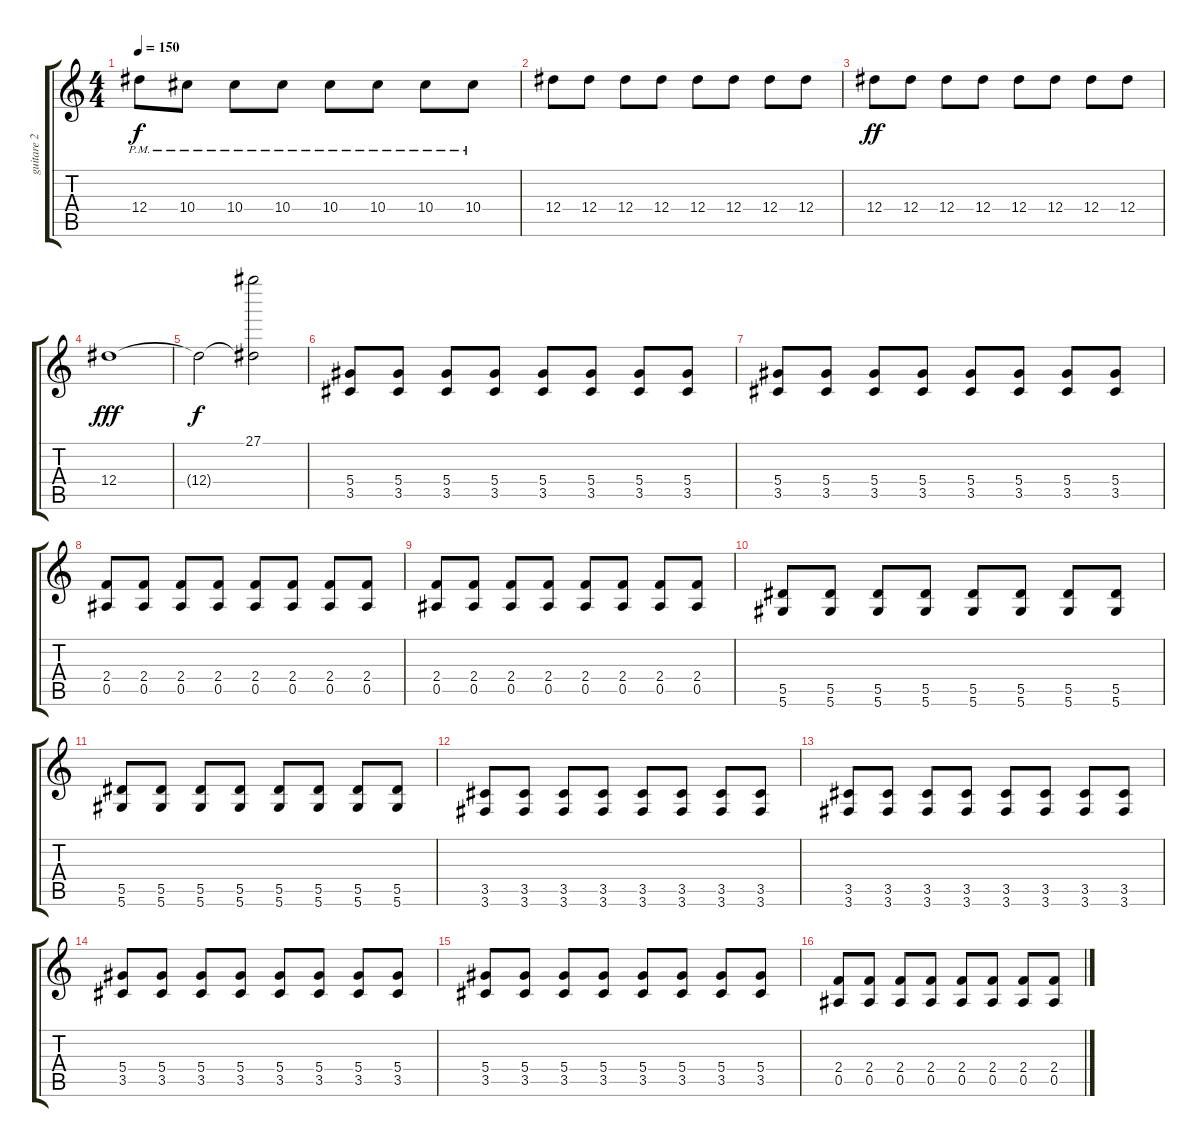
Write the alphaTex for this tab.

\track ("guitare 2" "guitare 2") {instrument overdrivenguitar}
\staff {score tabs}
\tuning (F4 C4 Ab3 Eb3 Bb2 Eb2) {hide}
\ts (4 4)
\tempo 150
\clef g2
\ks c
12.4{pm}.8{dy f} 10.4{pm}.8 10.4{pm}.8 10.4{pm}.8 10.4{pm}.8 10.4{pm}.8 10.4{pm}.8 10.4{pm}.8 |
12.4.8 12.4.8 12.4.8 12.4.8 12.4.8 12.4.8 12.4.8 12.4.8 |
12.4.8{dy ff} 12.4.8 12.4.8 12.4.8 12.4.8 12.4.8 12.4.8 12.4.8 |
12.4.1{dy fff} |
12.4{t}.2{dy f} (27.1 12.4{t}).2{instrument overdrivenguitar} |
(5.4 3.5).8 (5.4 3.5).8 (5.4 3.5).8 (5.4 3.5).8 (5.4 3.5).8 (5.4 3.5).8 (5.4 3.5).8 (5.4 3.5).8 |
(5.4 3.5).8 (5.4 3.5).8 (5.4 3.5).8 (5.4 3.5).8 (5.4 3.5).8 (5.4 3.5).8 (5.4 3.5).8 (5.4 3.5).8 |
(2.4 0.5).8 (2.4 0.5).8 (2.4 0.5).8 (2.4 0.5).8 (2.4 0.5).8 (2.4 0.5).8 (2.4 0.5).8 (2.4 0.5).8 |
(2.4 0.5).8 (2.4 0.5).8 (2.4 0.5).8 (2.4 0.5).8 (2.4 0.5).8 (2.4 0.5).8 (2.4 0.5).8 (2.4 0.5).8 |
(5.5 5.6).8 (5.5 5.6).8 (5.5 5.6).8 (5.5 5.6).8 (5.5 5.6).8 (5.5 5.6).8 (5.5 5.6).8 (5.5 5.6).8 |
(5.5 5.6).8 (5.5 5.6).8 (5.5 5.6).8 (5.5 5.6).8 (5.5 5.6).8 (5.5 5.6).8 (5.5 5.6).8 (5.5 5.6).8 |
(3.5 3.6).8 (3.5 3.6).8 (3.5 3.6).8 (3.5 3.6).8 (3.5 3.6).8 (3.5 3.6).8 (3.5 3.6).8 (3.5 3.6).8 |
(3.5 3.6).8 (3.5 3.6).8 (3.5 3.6).8 (3.5 3.6).8 (3.5 3.6).8 (3.5 3.6).8 (3.5 3.6).8 (3.5 3.6).8 |
(5.4 3.5).8 (5.4 3.5).8 (5.4 3.5).8 (5.4 3.5).8 (5.4 3.5).8 (5.4 3.5).8 (5.4 3.5).8 (5.4 3.5).8 |
(5.4 3.5).8 (5.4 3.5).8 (5.4 3.5).8 (5.4 3.5).8 (5.4 3.5).8 (5.4 3.5).8 (5.4 3.5).8 (5.4 3.5).8 |
(2.4 0.5).8 (2.4 0.5).8 (2.4 0.5).8 (2.4 0.5).8 (2.4 0.5).8 (2.4 0.5).8 (2.4 0.5).8 (2.4 0.5).8
